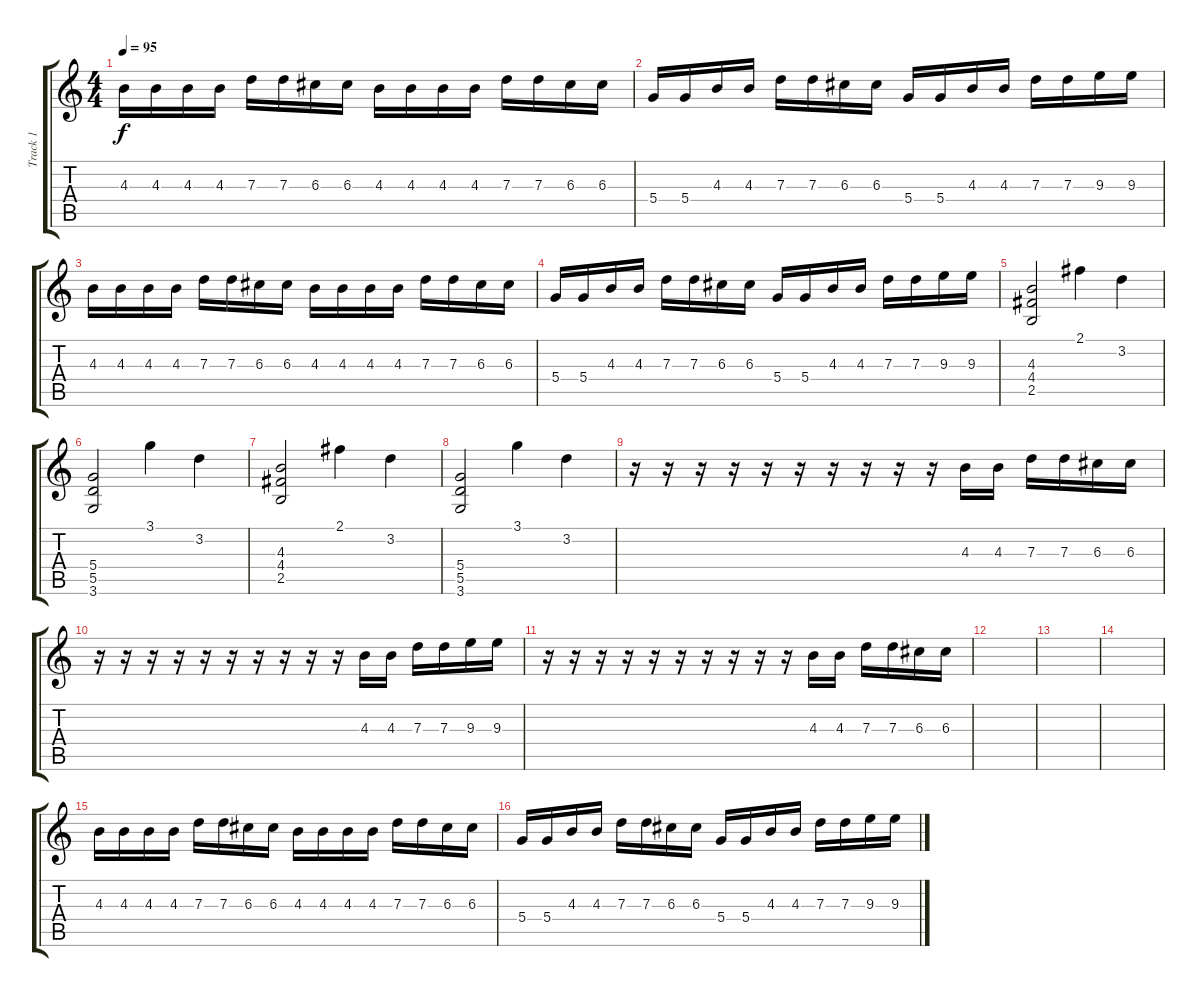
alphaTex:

\track ("Track 1" "Track 1") {instrument overdrivenguitar}
\staff {score tabs}
\tuning (E4 B3 G3 D3 A2 E2) {hide}
\ts (4 4)
\tempo 95
\clef g2
\ks c
4.3.16{dy f} 4.3.16 4.3.16 4.3.16 7.3.16 7.3.16 6.3.16 6.3.16 4.3.16 4.3.16 4.3.16 4.3.16 7.3.16 7.3.16 6.3.16 6.3.16 |
5.4.16 5.4.16 4.3.16 4.3.16 7.3.16 7.3.16 6.3.16 6.3.16 5.4.16 5.4.16 4.3.16 4.3.16 7.3.16 7.3.16 9.3.16 9.3.16 |
4.3.16 4.3.16 4.3.16 4.3.16 7.3.16 7.3.16 6.3.16 6.3.16 4.3.16 4.3.16 4.3.16 4.3.16 7.3.16 7.3.16 6.3.16 6.3.16 |
5.4.16 5.4.16 4.3.16 4.3.16 7.3.16 7.3.16 6.3.16 6.3.16 5.4.16 5.4.16 4.3.16 4.3.16 7.3.16 7.3.16 9.3.16 9.3.16 |
(4.3 4.4 2.5).2 2.1.4 3.2.4 |
(5.4 5.5 3.6).2 3.1.4 3.2.4 |
(4.3 4.4 2.5).2 2.1.4 3.2.4 |
(5.4 5.5 3.6).2 3.1.4 3.2.4 |
r.16 r.16 r.16 r.16 r.16 r.16 r.16 r.16 r.16 r.16 4.3.16 4.3.16 7.3.16 7.3.16 6.3.16 6.3.16 |
r.16 r.16 r.16 r.16 r.16 r.16 r.16 r.16 r.16 r.16 4.3.16 4.3.16 7.3.16 7.3.16 9.3.16 9.3.16 |
r.16 r.16 r.16 r.16 r.16 r.16 r.16 r.16 r.16 r.16 4.3.16 4.3.16 7.3.16 7.3.16 6.3.16 6.3.16 |
|
|
|
4.3.16 4.3.16 4.3.16 4.3.16 7.3.16 7.3.16 6.3.16 6.3.16 4.3.16 4.3.16 4.3.16 4.3.16 7.3.16 7.3.16 6.3.16 6.3.16 |
5.4.16 5.4.16 4.3.16 4.3.16 7.3.16 7.3.16 6.3.16 6.3.16 5.4.16 5.4.16 4.3.16 4.3.16 7.3.16 7.3.16 9.3.16 9.3.16
